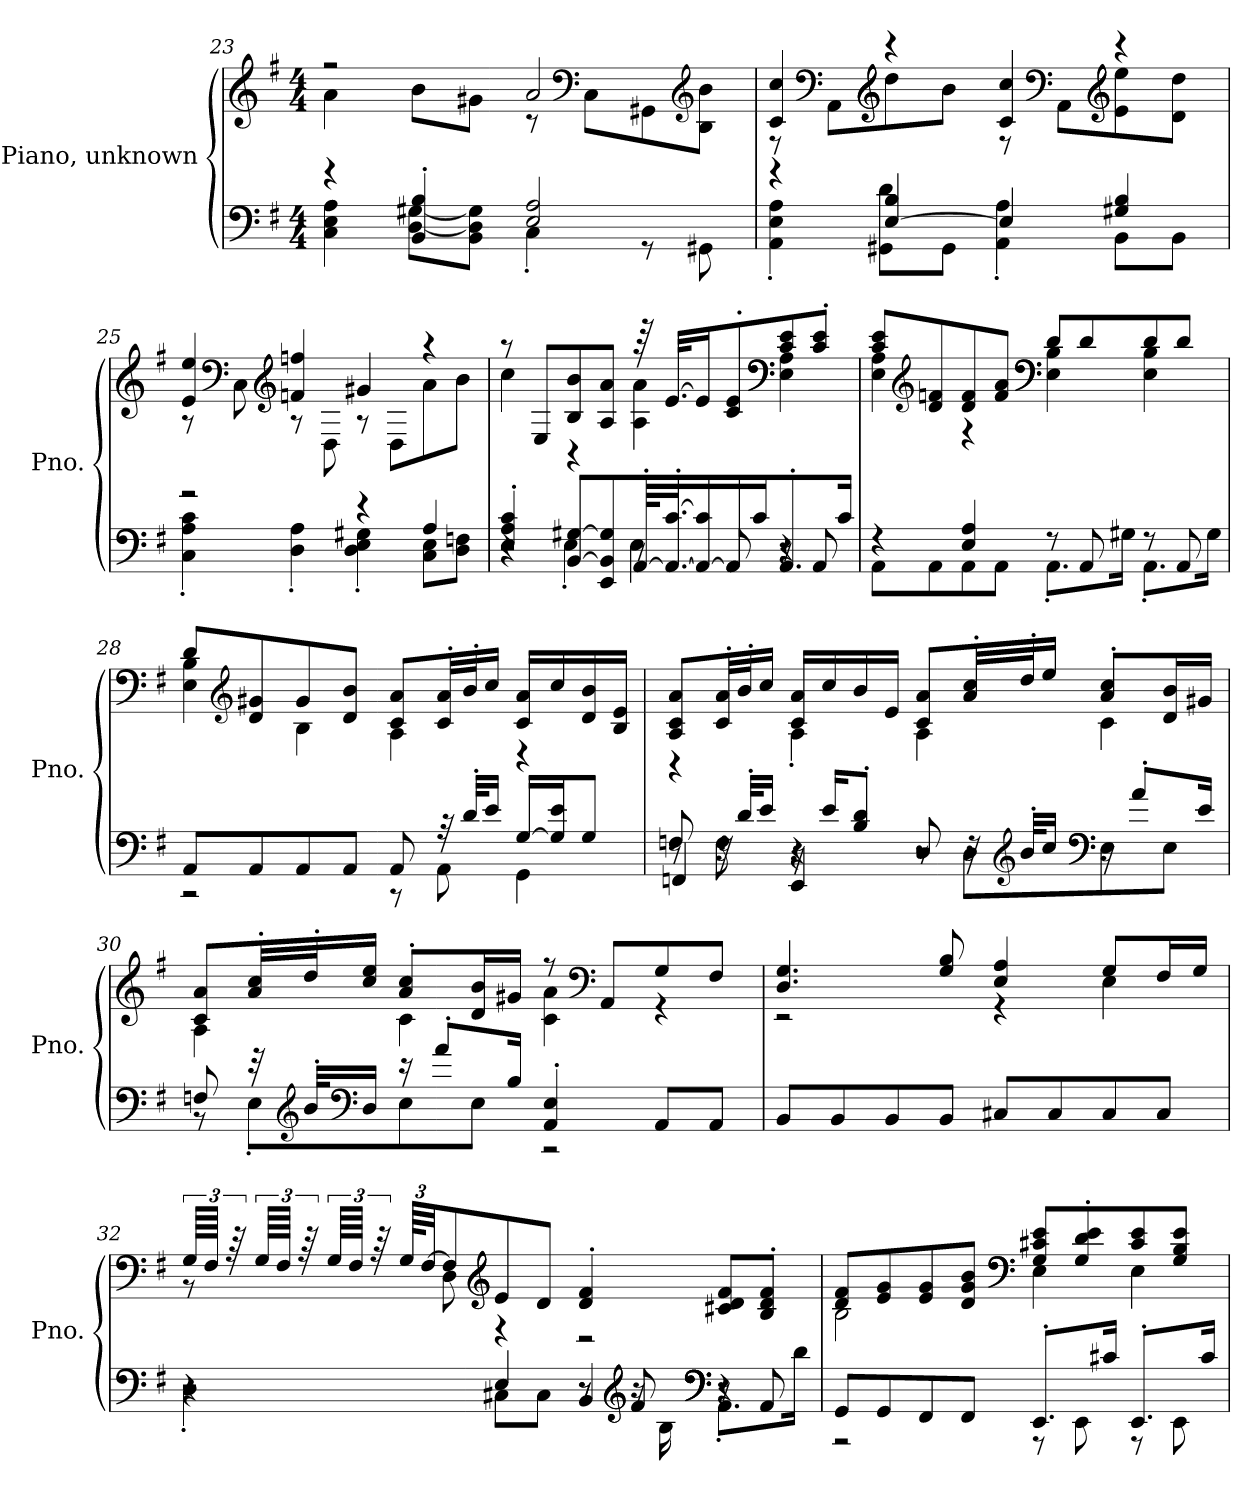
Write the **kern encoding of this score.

**kern	**kern
*part1	*part1
*staff2	*staff1
*I"Piano, unknown	*
*I'Pno.	*
*clefF4	*clefG2
*k[f#]	*k[f#]
*M4/4	*M4/4
=23	=23
*^	*^
4r	4C\ 4E\ 4A\	2r	4a\
4BB/' 4B/'	[8D\ [8G#X\L	.	8b\L
.	8BB\ 8D\] 8G#\]J	.	8g#X\J
2E/ 2A/	4C'\	2a/	8r
*	*	*clefF4	*
.	.	.	8C\L
.	8r	.	8GG#X\
*	*	*clefG2	*
.	8GG#X\	.	8B\ 8b\J
!!LO:LB:g=z	!!
=24	=24	=24	=24
4r	4AA\' 4E\' 4A\'	4c/ 4cc/	8r
*	*	*clefF4	*
.	.	.	8AA\L
*	*	*clefG2	*
[4E/ 4B/	8GG#X\ 8d\L	4r	8dd\
.	8GG#\J	.	8b\J
4E/]	4AA\' 4A\'	4c/ 4cc/	8r
*	*	*clefF4	*
.	.	.	8AA\L
*	*	*clefG2	*
4G#X/ 4B/	8BB\L	4r	8e\ 8ee\
.	8BB\J	.	8d\ 8dd\J
=25	=25	=25	=25
2r	4C\' 4A\' 4c\'	4e/ 4ee/	8r
*	*	*clefF4	*
.	.	.	8C\
*	*	*clefG2	*
.	4D\' 4A\'	4fn/ 4ffn/	8r
.	.	.	8D\
4r	4D\' 4E\' 4G#X\'	4g#X/	8r
.	.	.	8D\L
4A/	8C\ 8E\L	4r	8a\
.	8D\ 8Fn\J	.	8b\J
!!LO:LB:g=z	!!
=26	=26	=26	=26
*	*^	*	*
4E/' 4A/' 4c/'	4r	2r	8r	4cc\
.	.	.	8E/L	.
[8BB/ [8G#X/L	4E'\	.	8B/ 8b/	4r
8EE/ 8BB/] 8G#/]	.	.	8A/ 8a/J	.
[64AA'/KLL	4E\	8r	64r	4A\ 4a\
32.AA/_' [32.c/'J	.	.	[32.e/KLL	.
16AA/_ 16c/]	.	.	16e/J]	.
16AA/]	.	8AA/	8c/' 8e/'	.
16c/J	.	.	.	.
*	*	*	*clefF4	*
8.AA'/	4r	8r	8c/ 8e/	4E\ 4A\
.	.	8AA/	8c/' 8e/'J	.
16c/Jk	.	.	.	.
*	*v	*v	*	*
=27	=27	=27	=27
4r	8AA\L	8c/ 8e/L	4E\ 4A\
*	*	*clefG2	*
.	8AA\	8d/ 8fn/	.
4E/ 4A/	8AA\	8d/ 8f/	4r
.	8AA\J	8f/ 8a/J	.
*	*	*clefF4	*
8r	8.AA'\L	8d/L	4E\ 4B\
8AA/	.	8d/	.
.	16G#X\Jk	.	.
8r	8.AA'\L	8d/	4E\ 4B\
8AA/	.	8d/J	.
.	16G#\Jk	.	.
!!LO:LB:g=z	!!
=28	=28	=28	=28
8AA/L	2r	8d/L	4E\ 4B\
*	*	*clefG2	*
8AA/	.	8d/ 8g#X/	.
8AA/	.	8g#/	4B\
8AA/J	.	8d/ 8b/J	.
8AA/	8r	8c/ 8a/L	4A\
32r	8AA\	32c/' 32a/'LL	.
32d'/KLL	.	32b'/J	.
16e/JJ	.	16cc/JJ	.
[16G/LL	4GG\	16c/ 16a/LL	4r
16G/] 16e/J	.	16cc/	.
8G/J	.	16d/ 16b/	.
.	.	16B/ 16e/JJ	.
=29	=29	=29	=29
*	*^	*	*
8Fn/	8r	4FFn/	8A/ 8c/ 8a/L	4r
32r	8F\	.	32c/' 32a/'LL	.
32d'/KLL	.	.	32b'/J	.
16e/JJ	.	.	16cc/JJ	.
16r	4r	4EE/	16c/ 16a/LL	4A'\
16e/KL	.	.	16cc/	.
8B/' 8d/'J	.	.	16b/	.
.	.	.	16e/JJ	.
8D/	8r	2r	8c/ 8a/L	4A\
32r	8D\L	.	32a/' 32cc/'LL	.
*clefG2	*	*	*	*
32b'/KLL	.	.	32dd'/J	.
16cc/JJ	.	.	16ee/JJ	.
*clefF4	*	*	*	*
16r	8E\	.	8a/' 8cc/'L	4c\
8a'/L	.	.	.	.
.	8E\J	.	16d/ 16b/L	.
16e/Jk	.	.	16g#X/JJ	.
*	*v	*v	*	*
!!LO:LB:g=z	!!
=30	=30	=30	=30
8Fn/	8r	8c/ 8a/L	4A\
32r	8E'\L	32a/' 32cc/'LL	.
*clefG2	*	*	*
32b'/KLL	.	32dd'/J	.
*clefF4	*	*	*
16D/JJ	.	16cc/ 16ee/JJ	.
16r	8E\	8a/' 8cc/'L	4c\
8a'/L	.	.	.
.	8E\J	16d/ 16b/L	.
16B/Jk	.	16g#X/JJ	.
4AA/' 4E/'	2r	8r	4c\ 4a\
*	*	*clefF4	*
.	.	8AA/L	.
8AA/L	.	8G/	4r
8AA/J	.	8F#/J	.
*v	*v	*	*
=31	=31	=31
8BB/L	4.D/ 4.G/	2r
8BB/	.	.
8BB/	.	.
8BB/J	8G/ 8B/	.
8C#X/L	4E/ 4A/	4r
8C#/	.	.
8C#/	8G/L	4E\
8C#/J	16F#/L	.
.	16G/JJ	.
!!LO:LB:g=z	!!
=32	=32	=32
*^	*	*
*	*^	*	*
2r	4D'\	4r	96G/LLLL	8r
.	.	.	96F#/JJJJ	.
.	.	.	96r	.
.	.	.	96G/LLLL	.
.	.	.	96F#/JJJJ	.
.	.	.	96r	.
.	.	.	96G/LLLL	.
.	.	.	96F#/JJJJ	.
.	.	.	96r	.
*	*	*	*Xbrackettup	*
.	.	.	96G/KLLL	.
.	.	.	[48F#/JJ	.
.	.	.	8F#/]	8D\
*	*	*	*clefG2	*
.	8C#X\L	4E/	8e/	4r
.	8C#\J	.	8d/J	.
8r	8r	4BB/	4d/' 4f#/'	2r
*clefG2	*	*	*	*
8f#/	16r	.	.	.
.	16B\	.	.	.
*clefF4	*	*	*	*
4r	8.AA'\L	8r	8c#X/ 8d/ 8f#/L	.
.	.	8AA/	8B/' 8d/' 8f#/'J	.
.	16d\Jk	.	.	.
*	*v	*v	*	*
=33	=33	=33	=33
8GG/L	2r	8d/ 8f#/L	2B\
8GG/	.	8e/ 8g/	.
8FF#/	.	8e/ 8g/	.
8FF#/J	.	8d/ 8g/ 8b/J	.
*	*	*clefF4	*
8.EE'/L	8r	8G/ 8c#X/ 8e/L	4E\
.	8EE\	8G/' 8d/' 8e/'	.
16c#X/Jk	.	.	.
8.EE'/L	8r	8c#/ 8e/	4E\
.	8EE\	8G/ 8B/ 8e/J	.
16c#/Jk	.	.	.
*v	*v	*	*
*	*v	*v
=	=
*-	*-
